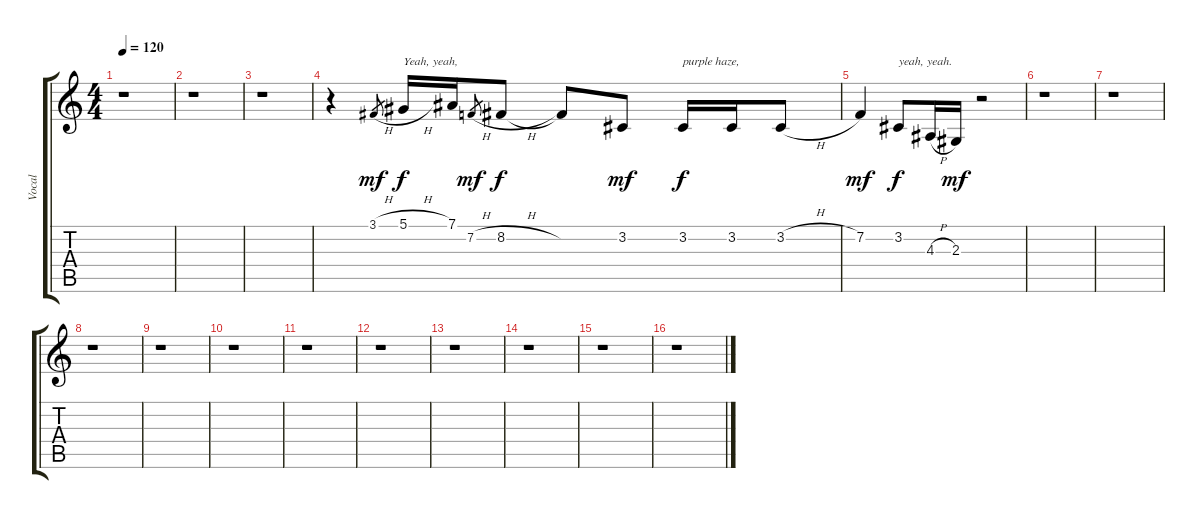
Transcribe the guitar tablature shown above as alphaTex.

\track ("Vocal" "Vocal") {instrument flute}
\staff {score tabs}
\tuning (Eb4 Bb3 Gb3 Db3 Ab2 Eb2) {hide}
\ts (4 4)
\tempo 120
\clef g2
\ks c
r.1{dy f} |
r.1 |
r.1 |
r.4 3.1{h}.8{gr dy mf} 5.1{h}.16{txt "Yeah, yeah," dy f} 7.1.16 7.2{h}.8{gr dy mf} 8.2{h}.8{dy f} 8.2{t}.8 3.2.8{dy mf} 3.2.16{txt "purple haze," dy f} 3.2.16 3.2{h}.8 |
7.2.4{dy mf} 3.2.8{txt "yeah, yeah." dy f} 4.3{h}.16 2.3.16{dy mf} r.2 |
r.1 |
r.1 |
r.1 |
r.1 |
r.1 |
r.1 |
r.1 |
r.1 |
r.1 |
r.1 |
r.1
